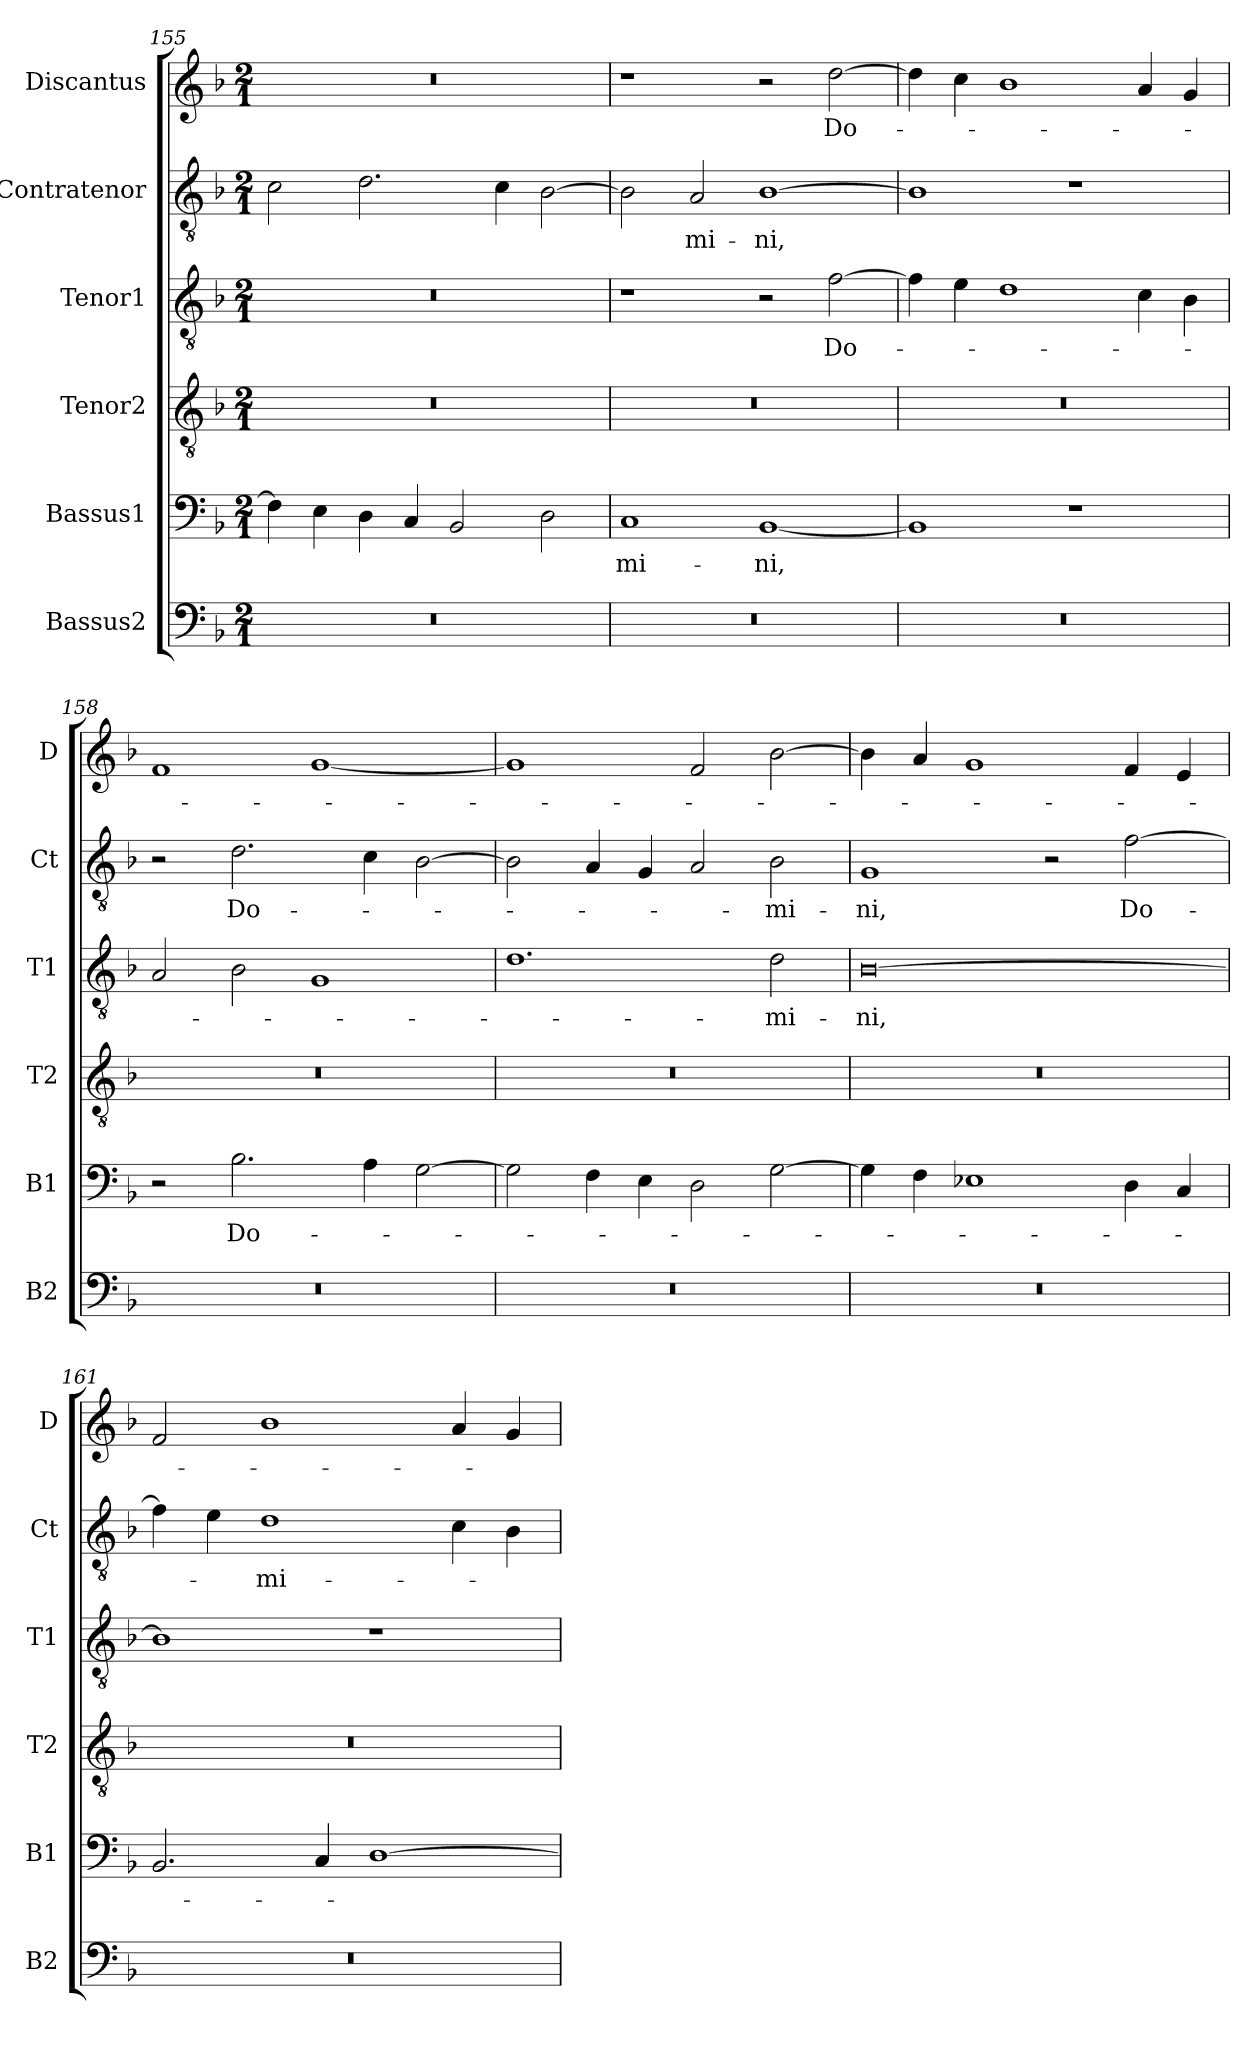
**kern	**kern	**text	**kern	**kern	**text	**kern	**text	**kern	**text
*part6	*part5	*part5	*part4	*part3	*part3	*part2	*part2	*part1	*part1
*staff6	*staff5	*staff5	*staff4	*staff3	*staff3	*staff2	*staff2	*staff1	*staff1
*I"Bassus2	*I"Bassus1	*	*I"Tenor2	*I"Tenor1	*	*I"Contratenor	*	*I"Discantus	*
*I'B2	*I'B1	*	*I'T2	*I'T1	*	*I'Ct	*	*I'D	*
*clefF4	*clefF4	*	*clefGv2	*clefGv2	*	*clefGv2	*	*clefG2	*
*k[b-]	*k[b-]	*	*k[b-]	*k[b-]	*	*k[b-]	*	*k[b-]	*
*M2/1	*M2/1	*	*M2/1	*M2/1	*	*M2/1	*	*M2/1	*
=155	=155	=155	=155	=155	=155	=155	=155	=155	=155
0r	4F\]	.	0r	0r	.	2c\	.	0r	.
.	4E\	.	.	.	.	.	.	.	.
.	4D\	.	.	.	.	2.d\	.	.	.
.	4C/	.	.	.	.	.	.	.	.
.	2BB-/	.	.	.	.	.	.	.	.
.	.	.	.	.	.	4c\	.	.	.
.	2D\	.	.	.	.	[2B-\	.	.	.
=156	=156	=156	=156	=156	=156	=156	=156	=156	=156
0r	1C	-mi-	0r	1r	.	2B-\]	.	1r	.
.	.	.	.	.	.	2A/	-mi-	.	.
.	[1BB-	-ni,	.	2r	.	[1B-	-ni,	2r	.
.	.	.	.	[2f\	Do-	.	.	[2dd\	Do-
=157	=157	=157	=157	=157	=157	=157	=157	=157	=157
0r	1BB-]	.	0r	4f\]	.	1B-]	.	4dd\]	.
.	.	.	.	4e\	.	.	.	4cc\	.
.	.	.	.	1d	.	.	.	1b-	.
.	1r	.	.	.	.	1r	.	.	.
.	.	.	.	4c\	.	.	.	4a/	.
.	.	.	.	4B-\	.	.	.	4g/	.
=158	=158	=158	=158	=158	=158	=158	=158	=158	=158
0r	2r	.	0r	2A/	.	2r	.	1f	.
.	2.B-\	Do-	.	2B-\	.	2.d\	Do-	.	.
.	.	.	.	1G	.	.	.	[1g	.
.	4A\	.	.	.	.	4c\	.	.	.
.	[2G\	.	.	.	.	[2B-\	.	.	.
=159	=159	=159	=159	=159	=159	=159	=159	=159	=159
0r	2G\]	.	0r	1.d	.	2B-\]	.	1g]	.
.	4F\	.	.	.	.	4A/	.	.	.
.	4E\	.	.	.	.	4G/	.	.	.
.	2D\	.	.	.	.	2A/	.	2f/	.
.	[2G\	.	.	2d\	-mi-	2B-\	-mi-	[2b-\	.
=160	=160	=160	=160	=160	=160	=160	=160	=160	=160
0r	4G\]	.	0r	[0B-	-ni,	1G	-ni,	4b-\]	.
.	4F\	.	.	.	.	.	.	4a/	.
.	1E-X	.	.	.	.	.	.	1g	.
.	.	.	.	.	.	2r	.	.	.
.	4D\	.	.	.	.	[2f\	Do-	4f/	.
.	4C/	.	.	.	.	.	.	4e/	.
=161	=161	=161	=161	=161	=161	=161	=161	=161	=161
0r	2.BB-/	.	0r	1B-]	.	4f\]	.	2f/	.
.	.	.	.	.	.	4e\	.	.	.
.	.	.	.	.	.	1d	-mi-	1b-	.
.	4C/	.	.	.	.	.	.	.	.
.	[1D	.	.	1r	.	.	.	.	.
.	.	.	.	.	.	4c\	.	4a/	.
.	.	.	.	.	.	4B-\	.	4g/	.
=	=	=	=	=	=	=	=	=	=
*-	*-	*-	*-	*-	*-	*-	*-	*-	*-
